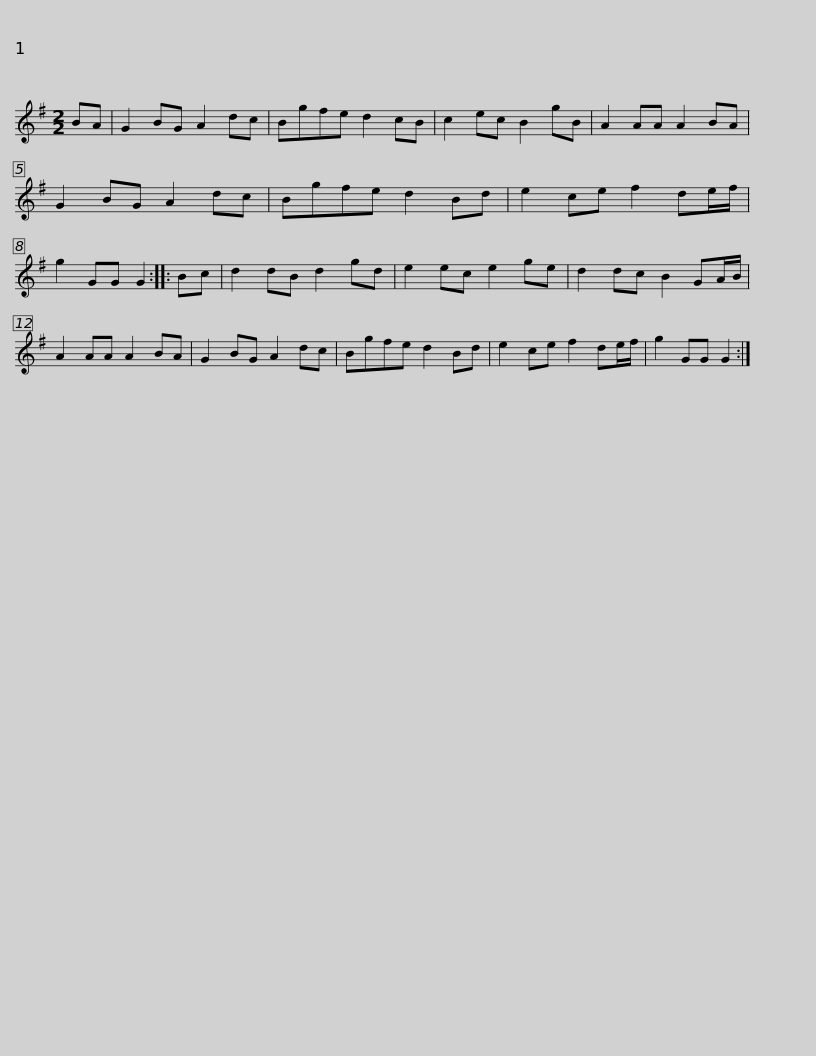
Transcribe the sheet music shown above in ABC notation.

X:1
L:1/8
M:2/2
I:linebreak $
K:G
V:1 treble
V:1
 BA | G2 BG A2 dc | Bgfe d2 cB | c2 ec B2 gB | A2 AA A2 BA | %5
 G2 BG A2 dc | Bgfe d2 Bd |$ e2 ce f2 de/f/ | g2 GG G2 :: Bc | %10
 d2 dB d2 gd | e2 ec e2 ge | d2 dc B2 GA/B/ | A2 AA A2 BA |$ G2 BG A2 dc | %15
 Bgfe d2 Bd | e2 ce f2 de/f/ | g2 GG G2 :| %18
